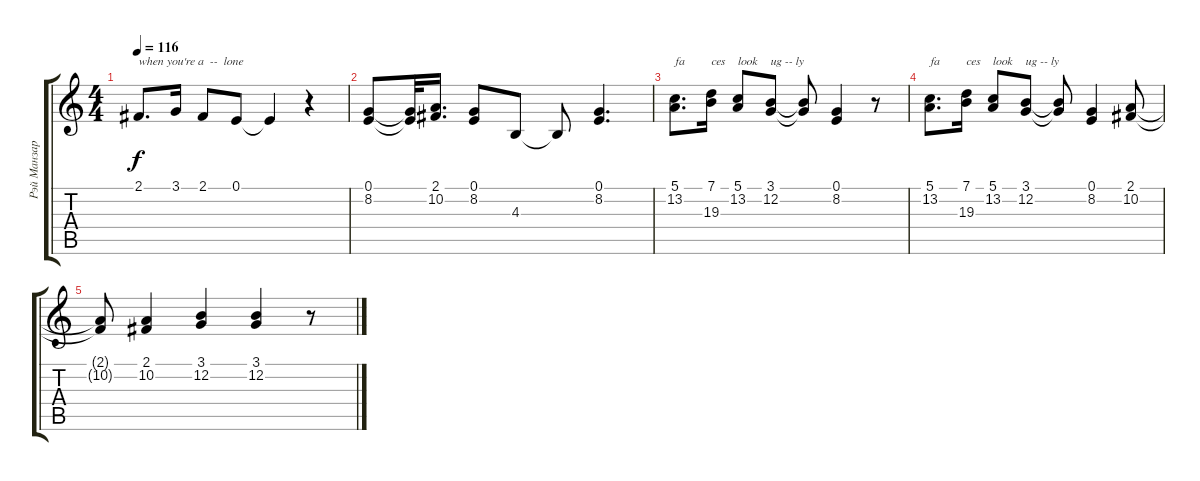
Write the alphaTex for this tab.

\track ("Рэй Манзарек (harpsi)" "Рэй Манзар") {instrument harpsichord}
\staff {score tabs}
\tuning (E4 B3 G3 D3 A2 E2) {hide}
\ts (4 4)
\tempo 116
\clef g2
\ks c
2.1.8{d txt "when you're a  --  lone" dy f} 3.1.16 2.1.8 0.1.8 0.1{t}.4 r.4 |
(0.1 8.2).8 (0.1{t} 8.2{t}).32 (2.1 10.2).16{d} (0.1 8.2).8 4.3.8 4.3{t}.8 (0.1 8.2).4{d} |
(5.1 13.2).8{d txt "fa"} (7.1 19.3).16{txt "ces"} (5.1 13.2).8{txt "look"} (3.1 12.2).8{txt "ug -- ly"} (3.1{t} 12.2{t}).8 (0.1 8.2).4 r.8 |
(5.1 13.2).8{d txt "fa"} (7.1 19.3).16{txt "ces"} (5.1 13.2).8{txt "look"} (3.1 12.2).8{txt "ug -- ly"} (3.1{t} 12.2{t}).8 (0.1 8.2).4 (2.1 10.2).8 |
(2.1{t} 10.2{t}).8 (2.1 10.2).4 (3.1 12.2).4 (3.1 12.2).4 r.8
